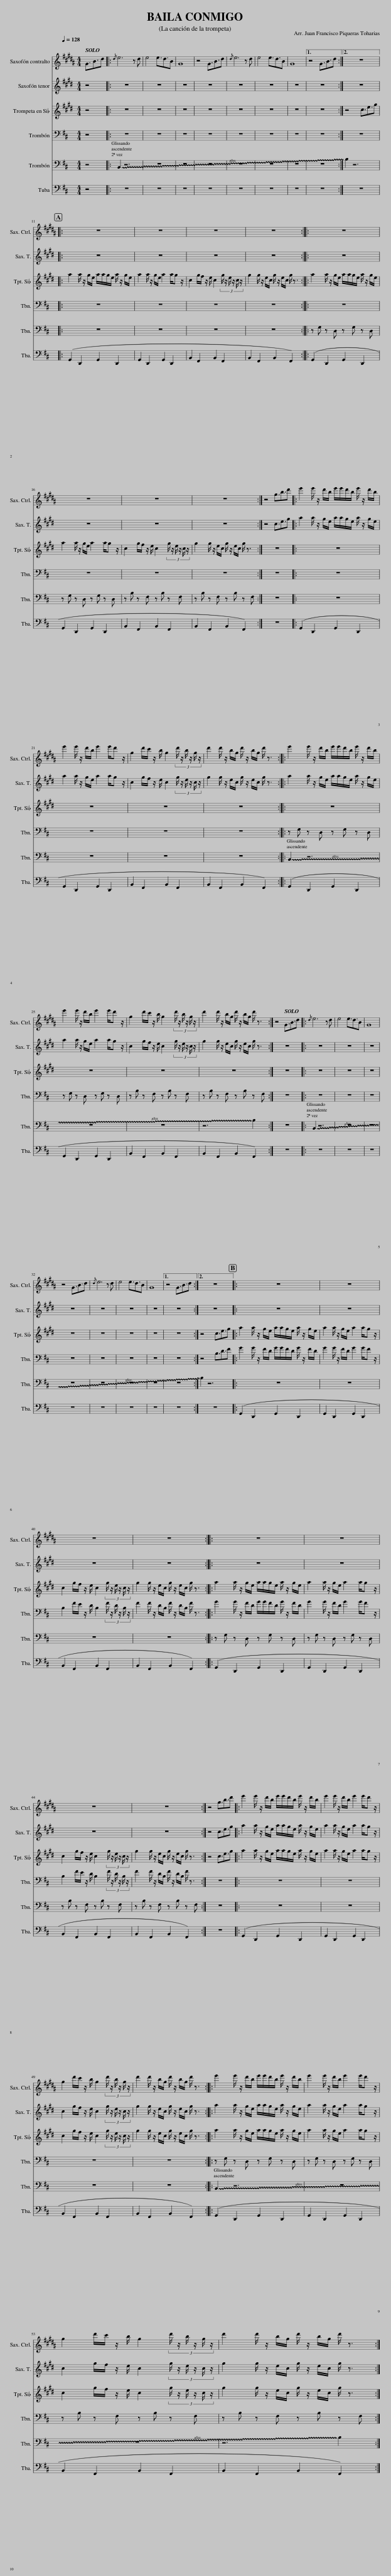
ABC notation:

X:1
%%score 1 2 3 4 5 6
L:1/8
Q:1/4=128
M:4/4
I:linebreak $
K:D
V:1 treble transpose=-9
V:2 treble transpose=-14
V:3 treble transpose=-2
V:4 bass
V:5 bass
V:6 bass
V:1
[K:B] G3/2B3/2d |:{/d} e6 z d | e4 e3/2d3/2B | G8 | z4 G3/2B3/2d | %5
{/d} e6 z d | e4 e3/2d3/2B | G8 |1 z4 G3/2B3/2d :|2 z8 |:$ %10
 z8 | z8 | z8 | z8 :: z8 |$ %15
 z8 | z8 | z8 :| z4 g3/2b3/2d' |: e'2 e'/ z/ d'/b/ e'/e'/d'/b/ e'/ z/ d'/b/ |$ %20
 e'2 e'/ z/ d'/b/ e'2 e'/d' z/ | g2 d'/c'/ z/ b/ g2 (3:2:6d'/ z/ b/ z/ g/ z/ | d'2 d'/ z/ b/g/ d'/ z/ b/g/ d'/ z3/2 :: e'2 e'/ z/ d'/b/ e'/e'/d'/b/ e'/ z/ d'/b/ |$ e'2 e'/ z/ d'/b/ e'2 e'/d' z/ | %25
 g2 d'/c'/ z/ b/ g2 (3:2:6d'/ z/ b/ z/ g/ z/ | d'2 d'/ z/ b/g/ d'/ z/ b/g/ d'/ z3/2 :| z4 G3/2B3/2d |:{/d} e6 z d | e4 e3/2d3/2B | %30
 G8 |$ z4 G3/2B3/2d |{/d} e6 z d | e4 e3/2d3/2B | G8 |1 %35
 z4 G3/2B3/2d :|2 z8 |: z8 | z8 |$ z8 | %40
 z8 :: z8 | z8 |$ z8 | z8 :| %45
 z4 g3/2b3/2d' |: e'2 e'/ z/ d'/b/ e'/e'/d'/b/ e'/ z/ d'/b/ | e'2 e'/ z/ d'/b/ e'2 e'/d' z/ |$ g2 d'/c'/ z/ b/ g2 (3:2:6d'/ z/ b/ z/ g/ z/ | d'2 d'/ z/ b/g/ d'/ z/ b/g/ d'/ z3/2 :: %50
 e'2 e'/ z/ d'/b/ e'/e'/d'/b/ e'/ z/ d'/b/ | e'2 e'/ z/ d'/b/ e'2 e'/d' z/ |$ g2 d'/c'/ z/ b/ g2 (3:2:6d'/ z/ b/ z/ g/ z/ | d'2 d'/ z/ b/g/ d'/ z/ b/g/ d'/ z3/2 :| %54
V:2
[K:E] z4 |: z8 | z8 | z8 | z8 | %5
 z8 | z8 | z8 |1 z8 :|2 z8 |:$ %10
 z8 | z8 | z8 | z8 :: z8 |$ %15
 z8 | z8 | z8 :| z4 c3/2e3/2g |: a2 a/ z/ g/e/ a/a/g/e/ a/ z/ g/e/ |$ %20
 a2 a/ z/ g/e/ a2 a/g z/ | c2 g/f/ z/ e/ c2 (3:2:6g/ z/ e/ z/ c/ z/ | g2 g/ z/ e/c/ g/ z/ e/c/ g/ z3/2 :: a2 a/ z/ g/e/ a/a/g/e/ a/ z/ g/e/ |$ a2 a/ z/ g/e/ a2 a/g z/ | %25
 c2 g/f/ z/ e/ c2 (3:2:6g/ z/ e/ z/ c/ z/ | g2 g/ z/ e/c/ g/ z/ e/c/ g/ z3/2 :| z8 |: z8 | z8 | %30
 z8 |$ z8 | z8 | z8 | z8 |1 %35
 z8 :|2 z8 |: z8 | z8 |$ z8 | %40
 z8 :: z8 | z8 |$ z8 | z8 :| %45
 z4 c3/2e3/2g |: a2 a/ z/ g/e/ a/a/g/e/ a/ z/ g/e/ | a2 a/ z/ g/e/ a2 a/g z/ |$ c2 g/f/ z/ e/ c2 (3:2:6g/ z/ e/ z/ c/ z/ | g2 g/ z/ e/c/ g/ z/ e/c/ g/ z3/2 :: %50
 a2 a/ z/ g/e/ a/a/g/e/ a/ z/ g/e/ | a2 a/ z/ g/e/ a2 a/g z/ |$ c2 g/f/ z/ e/ c2 (3:2:6g/ z/ e/ z/ c/ z/ | g2 g/ z/ e/c/ g/ z/ e/c/ g/ z3/2 :| %54
V:3
[K:E] z4 |: z8 | z8 | z8 | z8 | %5
 z8 | z8 | z8 |1 z8 :|2 z4 c3/2e3/2g |:$ %10
 a2 a/ z/ g/e/ a/a/g/e/ a/ z/ g/e/ | a2 a/ z/ g/e/ a2 a/g z/ | c2 g/f/ z/ e/ c2 (3:2:6g/ z/ e/ z/ c/ z/ | g2 g/ z/ e/c/ g/ z/ e/c/ g/ z3/2 :: a2 a/ z/ g/e/ a/a/g/e/ a/ z/ g/e/ |$ %15
 a2 a/ z/ g/e/ a2 a/g z/ | c2 g/f/ z/ e/ c2 (3:2:6g/ z/ e/ z/ c/ z/ | g2 g/ z/ e/c/ g/ z/ e/c/ g/ z3/2 :| z8 |: z8 |$ %20
 z8 | z8 | z8 :: z8 |$ z8 | %25
 z8 | z8 :| z8 |: z8 | z8 | %30
 z8 |$ z8 | z8 | z8 | z8 |1 %35
 z8 :|2 z4 c3/2e3/2g |: a2 a/ z/ g/e/ a/a/g/e/ a/ z/ g/e/ | a2 a/ z/ g/e/ a2 a/g z/ |$ c2 g/f/ z/ e/ c2 (3:2:6g/ z/ e/ z/ c/ z/ | %40
 g2 g/ z/ e/c/ g/ z/ e/c/ g/ z3/2 :: a2 a/ z/ g/e/ a/a/g/e/ a/ z/ g/e/ | a2 a/ z/ g/e/ a2 a/g z/ |$ c2 g/f/ z/ e/ c2 (3:2:6g/ z/ e/ z/ c/ z/ | g2 g/ z/ e/c/ g/ z/ e/c/ g/ z3/2 :| %45
 z4 c3/2e3/2g |: a2 a/ z/ g/e/ a/a/g/e/ a/ z/ g/e/ | a2 a/ z/ g/e/ a2 a/g z/ |$ c2 g/f/ z/ e/ c2 (3:2:6g/ z/ e/ z/ c/ z/ | g2 g/ z/ e/c/ g/ z/ e/c/ g/ z3/2 :: %50
 a2 a/ z/ g/e/ a/a/g/e/ a/ z/ g/e/ | a2 a/ z/ g/e/ a2 a/g z/ |$ c2 g/f/ z/ e/ c2 (3:2:6g/ z/ e/ z/ c/ z/ | g2 g/ z/ e/c/ g/ z/ e/c/ g/ z3/2 :| %54
V:4
 z4 |: z8 | z8 | z8 | z8 | %5
 z8 | z8 | z8 |1 z8 :|2 z8 |:$ %10
 z8 | z8 | z8 | z8 :: z8 |$ %15
 z8 | z8 | z8 :| z8 |: z8 |$ %20
 z8 | z8 | z8 :: z G, z D, z G, z D, |$ z G, z D, z G, z D, | %25
 z B, z F, z B, z F, | z B, z F, z B, z F, :| z8 |: z8 | z8 | %30
 z8 |$ z8 | z8 | z8 | z8 |1 %35
 z8 :|2 z4 B,3/2D3/2F |: G2 G/ z/ F/D/ G/G/F/D/ G/ z/ F/D/ | G2 G/ z/ F/D/ G2 G/F z/ |$ B,2 F/E/ z/ D/ B,2 (3:2:6F/ z/ D/ z/ B,/ z/ | %40
 F2 F/ z/ D/B,/ F/ z/ D/B,/ F/ z3/2 :: G2 G/ z/ F/D/ G/G/F/D/ G/ z/ F/D/ | G2 G/ z/ F/D/ G2 G/F z/ |$ B,2 F/E/ z/ D/ B,2 (3:2:6F/ z/ D/ z/ B,/ z/ | F2 F/ z/ D/B,/ F/ z/ D/B,/ F/ z3/2 :| %45
 z8 |: z8 | z8 |$ z8 | z8 :: %50
 z G, z D, z G, z D, | z G, z D, z G, z D, |$ z B, z F, z B, z F, | z B, z F, z B, z F, :| %54
V:5
 z4 |: !~(!B,,2 z6 | z8 | z8 | z8 | %5
 z8 | z8 | z8 |1 z8 :|2 !~)!B,2 z6 |:$ %10
 z8 | z8 | z8 | z8 :: z G, z D, z G, z D, |$ %15
 z G, z D, z G, z D, | z B, z F, z B, z F, | z B, z F, z B, z F, :| z8 |: z8 |$ %20
 z8 | z8 | z8 :: !~(!B,,2 z6 |$ z8 | %25
 z8 | z6 !~)!B,2 :| z8 |: !~(!B,,2 z6 | z8 | %30
 z8 |$ z8 | z8 | z8 | z8 |1 %35
 z8 :|2 !~)!B,2 z6 |: z8 | z8 |$ z8 | %40
 z8 :: z G, z D, z G, z D, | z G, z D, z G, z D, |$ z B, z F, z B, z F, | z B, z F, z B, z F, :| %45
 z8 |: z8 | z8 |$ z8 | z8 :: %50
 !~(!B,,2 z6 | z8 |$ z8 | z6 !~)!B,2 :| %54
V:6
 z4 |: z8 | z8 | z8 | z8 | %5
 z8 | z8 | z8 |1 z8 :|2 z8 |:$ %10
 (G,,2 D,,2 G,,2 D,,2 | G,,2 D,,2 G,,2 D,,2 | B,,2 F,,2 B,,2 F,,2 | B,,2 F,,2 B,,2 F,,2) :: (G,,2 D,,2 G,,2 D,,2 |$ %15
 G,,2 D,,2 G,,2 D,,2 | B,,2 F,,2 B,,2 F,,2 | B,,2 F,,2 B,,2 F,,2) :| z8 |: (G,,2 D,,2 G,,2 D,,2 |$ %20
 G,,2 D,,2 G,,2 D,,2 | B,,2 F,,2 B,,2 F,,2 | B,,2 F,,2 B,,2 F,,2) :: (G,,2 D,,2 G,,2 D,,2 |$ G,,2 D,,2 G,,2 D,,2 | %25
 B,,2 F,,2 B,,2 F,,2 | B,,2 F,,2 B,,2 F,,2) :| z8 |: z8 | z8 | %30
 z8 |$ z8 | z8 | z8 | z8 |1 %35
 z8 :|2 z8 |: (G,,2 D,,2 G,,2 D,,2 | G,,2 D,,2 G,,2 D,,2 |$ B,,2 F,,2 B,,2 F,,2 | %40
 B,,2 F,,2 B,,2 F,,2) :: (G,,2 D,,2 G,,2 D,,2 | G,,2 D,,2 G,,2 D,,2 |$ B,,2 F,,2 B,,2 F,,2 | B,,2 F,,2 B,,2 F,,2) :| %45
 z8 |: (G,,2 D,,2 G,,2 D,,2 | G,,2 D,,2 G,,2 D,,2 |$ B,,2 F,,2 B,,2 F,,2 | B,,2 F,,2 B,,2 F,,2) :: %50
 (G,,2 D,,2 G,,2 D,,2 | G,,2 D,,2 G,,2 D,,2 |$ B,,2 F,,2 B,,2 F,,2 | B,,2 F,,2 B,,2 F,,2) :| %54
